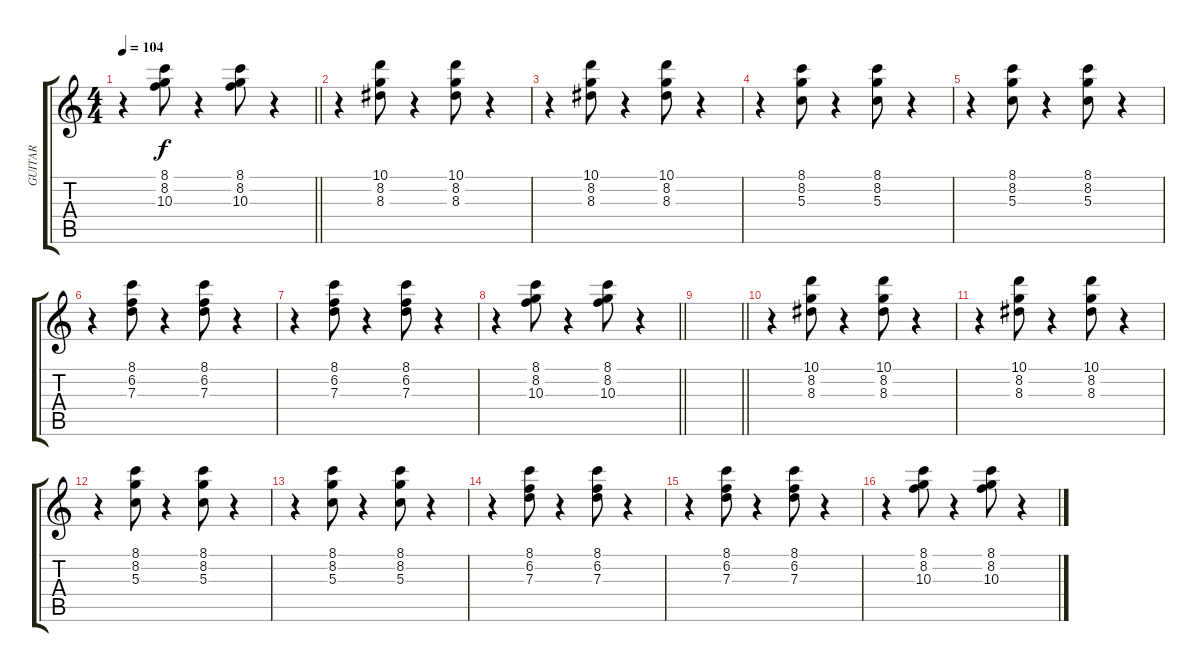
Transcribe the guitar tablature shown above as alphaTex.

\track ("GUITAR" "GUITAR") {instrument electricguitarclean}
\staff {score tabs}
\tuning (E4 B3 G3 D3 A2 E2) {hide}
\ts (4 4)
\tempo 104
\clef g2
\barLineRight lightlight
\ks c
r.4{dy f} (8.1 8.2 10.3).8 r.4 (8.1 8.2 10.3).8 r.4 |
\section ("" "")
r.4 (10.1 8.2 8.3).8 r.4 (10.1 8.2 8.3).8 r.4 |
r.4 (10.1 8.2 8.3).8 r.4 (10.1 8.2 8.3).8 r.4 |
r.4 (8.1 8.2 5.3).8 r.4 (8.1 8.2 5.3).8 r.4 |
r.4 (8.1 8.2 5.3).8 r.4 (8.1 8.2 5.3).8 r.4 |
r.4 (8.1 6.2 7.3).8 r.4 (8.1 6.2 7.3).8 r.4 |
r.4 (8.1 6.2 7.3).8 r.4 (8.1 6.2 7.3).8 r.4 |
\barLineRight lightlight
r.4 (8.1 8.2 10.3).8 r.4 (8.1 8.2 10.3).8 r.4 |
\barLineRight lightlight
|
\section ("" "")
r.4 (10.1 8.2 8.3).8 r.4 (10.1 8.2 8.3).8 r.4 |
r.4 (10.1 8.2 8.3).8 r.4 (10.1 8.2 8.3).8 r.4 |
r.4 (8.1 8.2 5.3).8 r.4 (8.1 8.2 5.3).8 r.4 |
r.4 (8.1 8.2 5.3).8 r.4 (8.1 8.2 5.3).8 r.4 |
r.4 (8.1 6.2 7.3).8 r.4 (8.1 6.2 7.3).8 r.4 |
r.4 (8.1 6.2 7.3).8 r.4 (8.1 6.2 7.3).8 r.4 |
r.4 (8.1 8.2 10.3).8 r.4 (8.1 8.2 10.3).8 r.4
